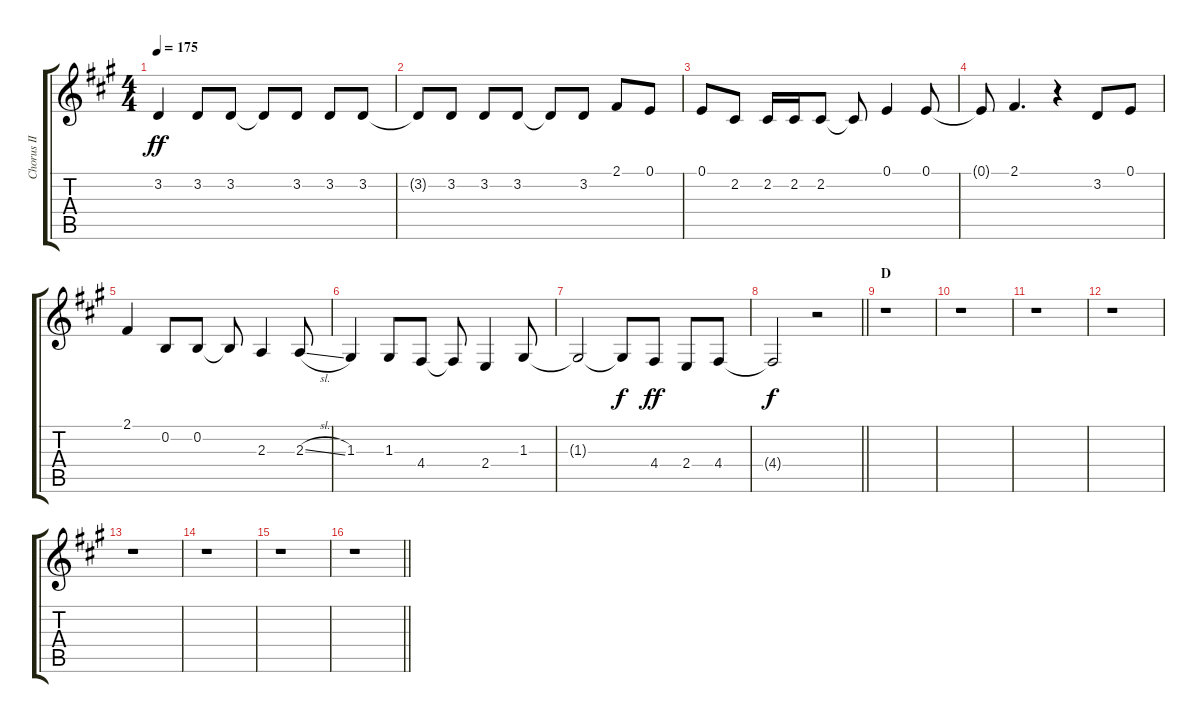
\track ("Chorus II" "Chorus II") {instrument voiceoohs}
\staff {score tabs}
\tuning (E4 B3 G3 D3 A2 E2) {hide}
\ts (4 4)
\tempo 175
\clef g2
\ks a
3.2.4{dy ff} 3.2.8 3.2.8 3.2{t}.8 3.2.8 3.2.8 3.2.8 |
3.2{t}.8 3.2.8 3.2.8 3.2.8 3.2{t}.8 3.2.8 2.1.8 0.1.8 |
0.1.8 2.2.8 2.2.16 2.2.16 2.2.8 2.2{t}.8 0.1.4 0.1.8 |
0.1{t}.8 2.1.4{d} r.4 3.2.8 0.1.8 |
2.1.4 0.2.8 0.2.8 0.2{t}.8 2.3.4 2.3{sl}.8 |
1.3.4 1.3.8 4.4.8 4.4{t}.8 2.4.4 1.3.8 |
1.3{t}.2 1.3{t}.8{dy f} 4.4.8{dy ff} 2.4.8 4.4.8 |
\barLineRight lightlight
4.4{t}.2{dy f} r.2 |
\section ("" "D")
r.1 |
r.1 |
r.1 |
r.1 |
r.1 |
r.1 |
r.1 |
\barLineRight lightlight
r.1
